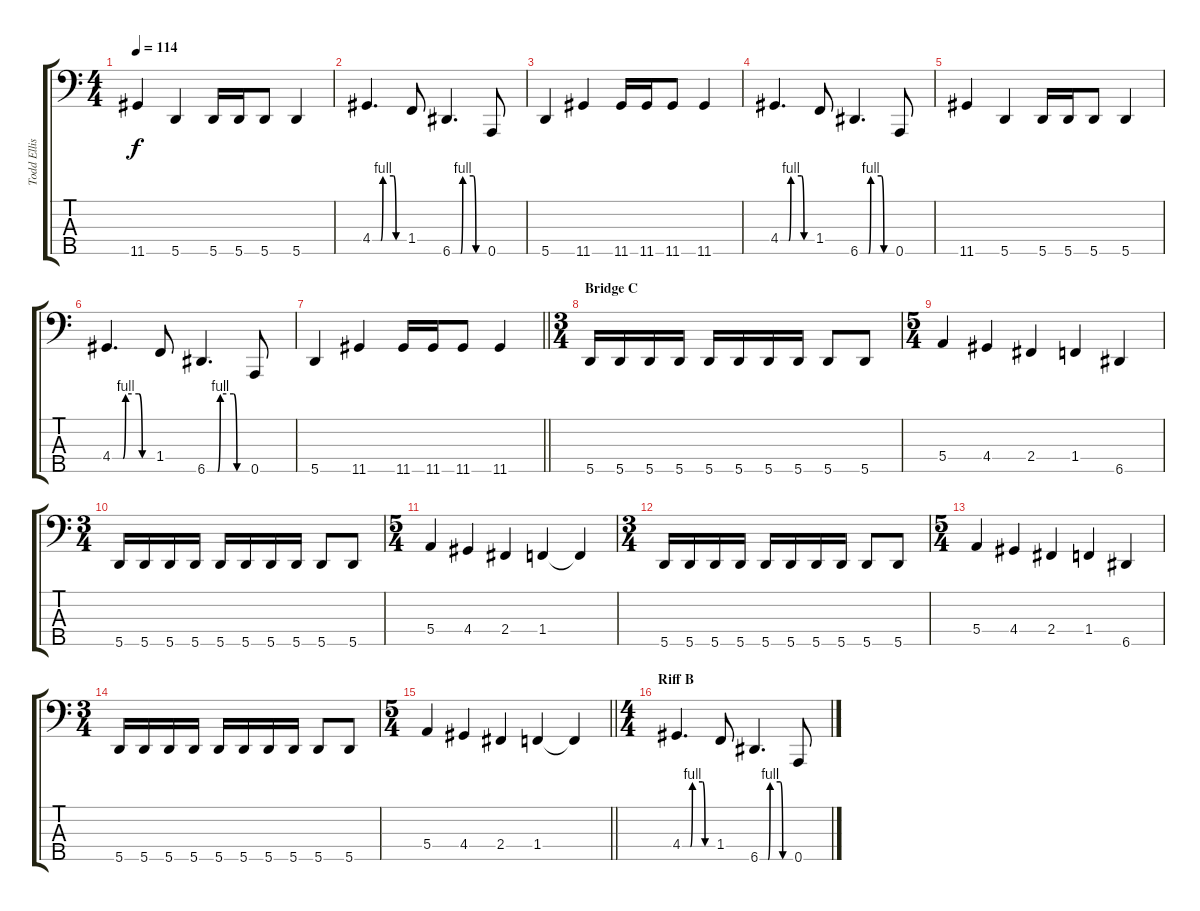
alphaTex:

\track ("Todd Ellis" "Todd Ellis") {instrument electricbassfinger}
\staff {score tabs}
\tuning (G2 D2 A1 E1 A0) {hide}
\ts (4 4)
\tempo 114
\clef f4
\ks c
11.5.4{dy f} 5.5.4 5.5.16 5.5.16 5.5.8 5.5.4 |
4.4{be (custom 0 0 16 0 20 4 40 4 45 0 60 0)}.4{d} 1.4.8 6.5{be (custom 0 0 16 0 20 4 40 4 45 0 60 0)}.4{d} 0.5.8 |
5.5.4 11.5.4 11.5.16 11.5.16 11.5.8 11.5.4 |
4.4{be (custom 0 0 16 0 20 4 40 4 45 0 60 0)}.4{d} 1.4.8 6.5{be (custom 0 0 16 0 20 4 40 4 45 0 60 0)}.4{d} 0.5.8 |
11.5.4 5.5.4 5.5.16 5.5.16 5.5.8 5.5.4 |
4.4{be (custom 0 0 16 0 20 4 40 4 45 0 60 0)}.4{d} 1.4.8 6.5{be (custom 0 0 16 0 20 4 40 4 45 0 60 0)}.4{d} 0.5.8 |
\barLineRight lightlight
5.5.4 11.5.4 11.5.16 11.5.16 11.5.8 11.5.4 |
\ts (3 4)
\section ("" "Bridge C")
5.5.16 5.5.16 5.5.16 5.5.16 5.5.16 5.5.16 5.5.16 5.5.16 5.5.8 5.5.8 |
\ts (5 4)
5.4.4 4.4.4 2.4.4 1.4.4 6.5.4 |
\ts (3 4)
5.5.16 5.5.16 5.5.16 5.5.16 5.5.16 5.5.16 5.5.16 5.5.16 5.5.8 5.5.8 |
\ts (5 4)
5.4.4 4.4.4 2.4.4 1.4.4 1.4{t}.4 |
\ts (3 4)
5.5.16 5.5.16 5.5.16 5.5.16 5.5.16 5.5.16 5.5.16 5.5.16 5.5.8 5.5.8 |
\ts (5 4)
5.4.4 4.4.4 2.4.4 1.4.4 6.5.4 |
\ts (3 4)
5.5.16 5.5.16 5.5.16 5.5.16 5.5.16 5.5.16 5.5.16 5.5.16 5.5.8 5.5.8 |
\ts (5 4)
\barLineRight lightlight
5.4.4 4.4.4 2.4.4 1.4.4 1.4{t}.4 |
\ts (4 4)
\section ("" "Riff B")
4.4{be (custom 0 0 16 0 20 4 40 4 45 0 60 0)}.4{d} 1.4.8 6.5{be (custom 0 0 16 0 20 4 40 4 45 0 60 0)}.4{d} 0.5.8
